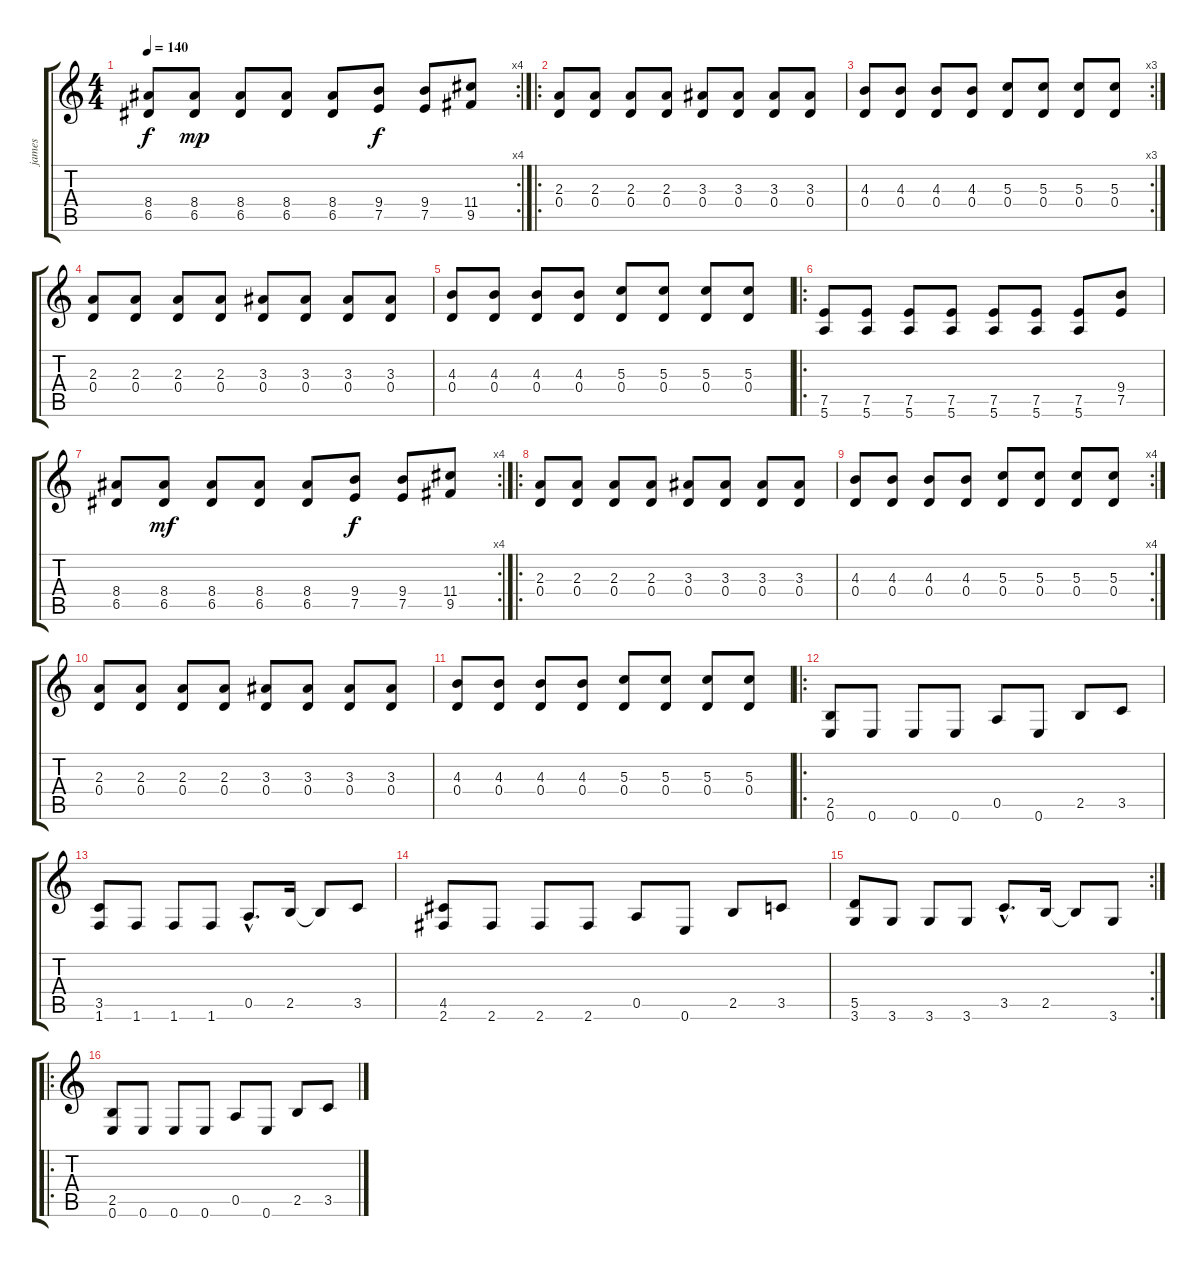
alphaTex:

\track ("james" "james") {instrument overdrivenguitar}
\staff {score tabs}
\tuning (E4 B3 G3 D3 A2 E2) {hide}
\rc 4
\ts (4 4)
\tempo 140
\clef g2
\ks c
(8.4 6.5).8{dy f} (8.4 6.5).8{dy mp} (8.4 6.5).8 (8.4 6.5).8 (8.4 6.5).8 (9.4 7.5).8{dy f} (9.4 7.5).8 (11.4 9.5).8 |
\ro
(2.3 0.4).8 (2.3 0.4).8 (2.3 0.4).8 (2.3 0.4).8 (3.3 0.4).8 (3.3 0.4).8 (3.3 0.4).8 (3.3 0.4).8 |
\rc 3
(4.3 0.4).8 (4.3 0.4).8 (4.3 0.4).8 (4.3 0.4).8 (5.3 0.4).8 (5.3 0.4).8 (5.3 0.4).8 (5.3 0.4).8 |
(2.3 0.4).8 (2.3 0.4).8 (2.3 0.4).8 (2.3 0.4).8 (3.3 0.4).8 (3.3 0.4).8 (3.3 0.4).8 (3.3 0.4).8 |
(4.3 0.4).8 (4.3 0.4).8 (4.3 0.4).8 (4.3 0.4).8 (5.3 0.4).8 (5.3 0.4).8 (5.3 0.4).8 (5.3 0.4).8 |
\ro
(7.5 5.6).8 (7.5 5.6).8 (7.5 5.6).8 (7.5 5.6).8 (7.5 5.6).8 (7.5 5.6).8 (7.5 5.6).8 (9.4 7.5).8 |
\rc 4
(8.4 6.5).8 (8.4 6.5).8{dy mf} (8.4 6.5).8 (8.4 6.5).8 (8.4 6.5).8 (9.4 7.5).8{dy f} (9.4 7.5).8 (11.4 9.5).8 |
\ro
(2.3 0.4).8 (2.3 0.4).8 (2.3 0.4).8 (2.3 0.4).8 (3.3 0.4).8 (3.3 0.4).8 (3.3 0.4).8 (3.3 0.4).8 |
\rc 4
(4.3 0.4).8 (4.3 0.4).8 (4.3 0.4).8 (4.3 0.4).8 (5.3 0.4).8 (5.3 0.4).8 (5.3 0.4).8 (5.3 0.4).8 |
(2.3 0.4).8 (2.3 0.4).8 (2.3 0.4).8 (2.3 0.4).8 (3.3 0.4).8 (3.3 0.4).8 (3.3 0.4).8 (3.3 0.4).8 |
(4.3 0.4).8 (4.3 0.4).8 (4.3 0.4).8 (4.3 0.4).8 (5.3 0.4).8 (5.3 0.4).8 (5.3 0.4).8 (5.3 0.4).8 |
\ro
(2.5 0.6).8 0.6.8 0.6.8 0.6.8 0.5.8 0.6.8 2.5.8 3.5.8 |
(3.5 1.6).8 1.6.8 1.6.8 1.6.8 0.5{hac}.8{d} 2.5.16 2.5{t}.8 3.5.8 |
(4.5 2.6).8 2.6.8 2.6.8 2.6.8 0.5.8 0.6.8 2.5.8 3.5.8 |
\rc 2
(5.5 3.6).8 3.6.8 3.6.8 3.6.8 3.5{hac}.8{d} 2.5.16 2.5{t}.8 3.6.8 |
\ro
(2.5 0.6).8{volume 16} 0.6.8 0.6.8 0.6.8 0.5.8 0.6.8 2.5.8 3.5.8
